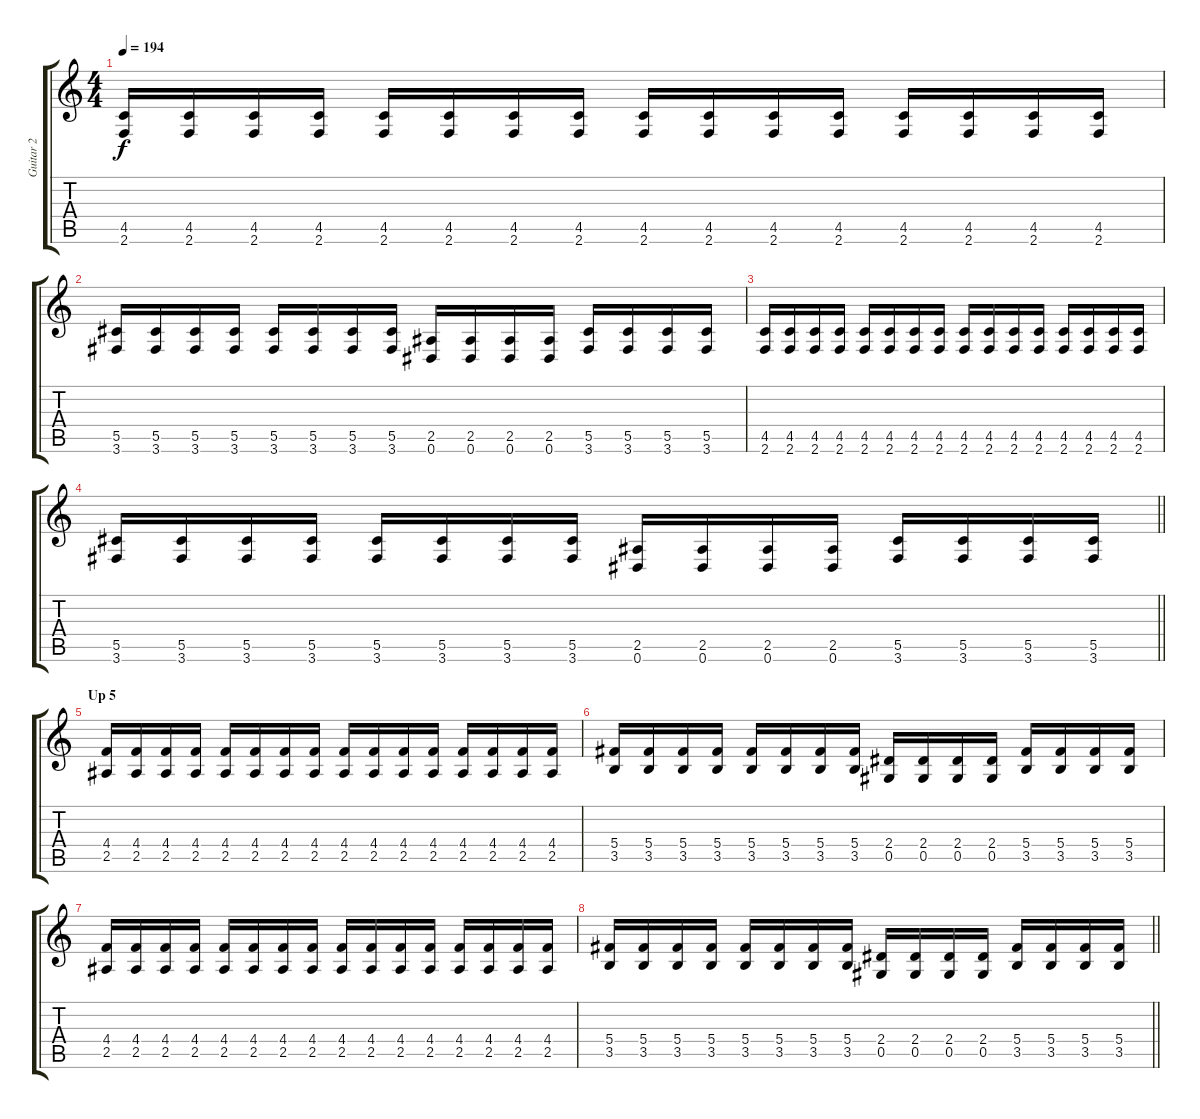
\track ("Guitar 2" "Guitar 2") {instrument overdrivenguitar}
\staff {score tabs}
\tuning (Eb4 Bb3 Gb3 Db3 Ab2 Eb2) {hide}
\ts (4 4)
\tempo 194
\clef g2
\ks c
(4.5 2.6).16{dy f} (4.5 2.6).16 (4.5 2.6).16 (4.5 2.6).16 (4.5 2.6).16 (4.5 2.6).16 (4.5 2.6).16 (4.5 2.6).16 (4.5 2.6).16 (4.5 2.6).16 (4.5 2.6).16 (4.5 2.6).16 (4.5 2.6).16 (4.5 2.6).16 (4.5 2.6).16 (4.5 2.6).16 |
(5.5 3.6).16 (5.5 3.6).16 (5.5 3.6).16 (5.5 3.6).16 (5.5 3.6).16 (5.5 3.6).16 (5.5 3.6).16 (5.5 3.6).16 (2.5 0.6).16 (2.5 0.6).16 (2.5 0.6).16 (2.5 0.6).16 (5.5 3.6).16 (5.5 3.6).16 (5.5 3.6).16 (5.5 3.6).16 |
(4.5 2.6).16 (4.5 2.6).16 (4.5 2.6).16 (4.5 2.6).16 (4.5 2.6).16 (4.5 2.6).16 (4.5 2.6).16 (4.5 2.6).16 (4.5 2.6).16 (4.5 2.6).16 (4.5 2.6).16 (4.5 2.6).16 (4.5 2.6).16 (4.5 2.6).16 (4.5 2.6).16 (4.5 2.6).16 |
\barLineRight lightlight
(5.5 3.6).16 (5.5 3.6).16 (5.5 3.6).16 (5.5 3.6).16 (5.5 3.6).16 (5.5 3.6).16 (5.5 3.6).16 (5.5 3.6).16 (2.5 0.6).16 (2.5 0.6).16 (2.5 0.6).16 (2.5 0.6).16 (5.5 3.6).16 (5.5 3.6).16 (5.5 3.6).16 (5.5 3.6).16 |
\section ("" "Up 5")
(4.4 2.5).16 (4.4 2.5).16 (4.4 2.5).16 (4.4 2.5).16 (4.4 2.5).16 (4.4 2.5).16 (4.4 2.5).16 (4.4 2.5).16 (4.4 2.5).16 (4.4 2.5).16 (4.4 2.5).16 (4.4 2.5).16 (4.4 2.5).16 (4.4 2.5).16 (4.4 2.5).16 (4.4 2.5).16 |
(5.4 3.5).16 (5.4 3.5).16 (5.4 3.5).16 (5.4 3.5).16 (5.4 3.5).16 (5.4 3.5).16 (5.4 3.5).16 (5.4 3.5).16 (2.4 0.5).16 (2.4 0.5).16 (2.4 0.5).16 (2.4 0.5).16 (5.4 3.5).16 (5.4 3.5).16 (5.4 3.5).16 (5.4 3.5).16 |
(4.4 2.5).16 (4.4 2.5).16 (4.4 2.5).16 (4.4 2.5).16 (4.4 2.5).16 (4.4 2.5).16 (4.4 2.5).16 (4.4 2.5).16 (4.4 2.5).16 (4.4 2.5).16 (4.4 2.5).16 (4.4 2.5).16 (4.4 2.5).16 (4.4 2.5).16 (4.4 2.5).16 (4.4 2.5).16 |
\barLineRight lightlight
(5.4 3.5).16 (5.4 3.5).16 (5.4 3.5).16 (5.4 3.5).16 (5.4 3.5).16 (5.4 3.5).16 (5.4 3.5).16 (5.4 3.5).16 (2.4 0.5).16 (2.4 0.5).16 (2.4 0.5).16 (2.4 0.5).16 (5.4 3.5).16 (5.4 3.5).16 (5.4 3.5).16 (5.4 3.5).16
